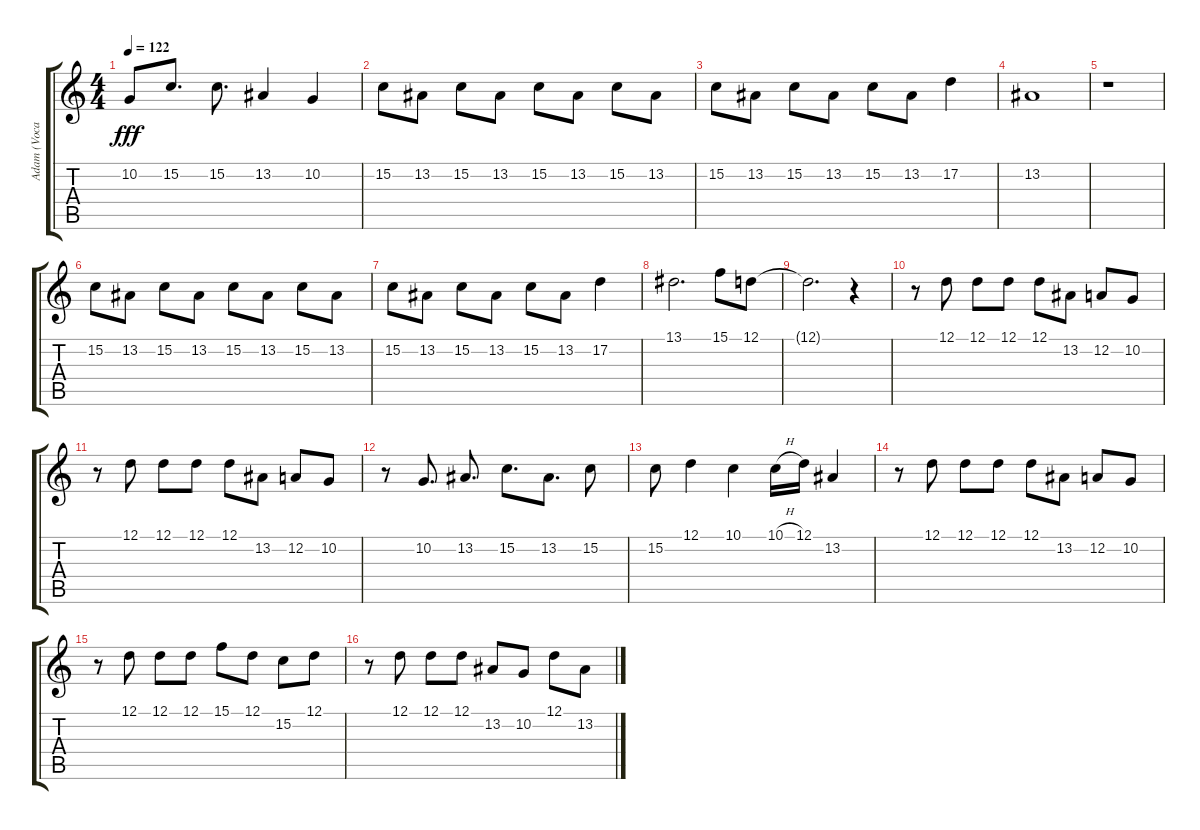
\track ("Adam (Vocals)" "Adam (Voca") {instrument synthvoice}
\staff {score tabs}
\tuning (D4 A3 F3 C3 G2 D2) {hide}
\ts (4 4)
\tempo 122
\clef g2
\ks c
10.2.8{dy fff} 15.2.8{d} 15.2.8{d} 13.2.4 10.2.4 |
15.2.8 13.2.8 15.2.8 13.2.8 15.2.8 13.2.8 15.2.8 13.2.8 |
15.2.8 13.2.8 15.2.8 13.2.8 15.2.8 13.2.8 17.2.4 |
13.2.1 |
r.1 |
15.2.8 13.2.8 15.2.8 13.2.8 15.2.8 13.2.8 15.2.8 13.2.8 |
15.2.8 13.2.8 15.2.8 13.2.8 15.2.8 13.2.8 17.2.4 |
13.1.2{d} 15.1.8 12.1.8 |
12.1{t}.2{d} r.4 |
r.8 12.1.8 12.1.8 12.1.8 12.1.8 13.2.8 12.2.8 10.2.8 |
r.8 12.1.8 12.1.8 12.1.8 12.1.8 13.2.8 12.2.8 10.2.8 |
r.8 10.2.8{d} 13.2.8{d} 15.2.8{d} 13.2.8{d} 15.2.8 |
15.2.8 12.1.4 10.1.4 10.1{h}.16 12.1.16 13.2.4 |
r.8 12.1.8 12.1.8 12.1.8 12.1.8 13.2.8 12.2.8 10.2.8 |
r.8 12.1.8 12.1.8 12.1.8 15.1.8 12.1.8 15.2.8 12.1.8 |
r.8 12.1.8 12.1.8 12.1.8 13.2.8 10.2.8 12.1.8 13.2.8
